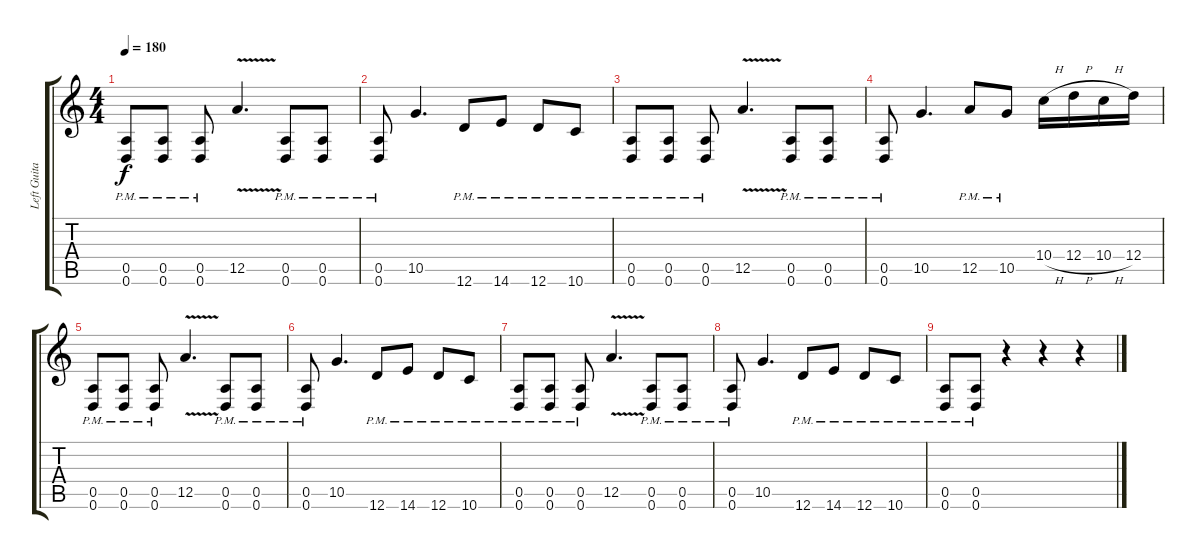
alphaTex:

\track ("Left Guitar" "Left Guita") {instrument overdrivenguitar}
\staff {score tabs}
\tuning (E4 B3 G3 D3 A2 D2) {hide}
\ts (4 4)
\tempo 180
\clef g2
\ks c
(0.5{pm} 0.6{pm}).8{dy f} (0.5{pm} 0.6{pm}).8 (0.5{pm} 0.6{pm}).8 12.5{v}.4{d} (0.5{pm} 0.6{pm}).8 (0.5{pm} 0.6{pm}).8 |
(0.5{pm} 0.6{pm}).8 10.5.4{d} 12.6{pm}.8 14.6{pm}.8 12.6{pm}.8 10.6{pm}.8 |
(0.5{pm} 0.6{pm}).8 (0.5{pm} 0.6{pm}).8 (0.5{pm} 0.6{pm}).8 12.5{v}.4{d} (0.5{pm} 0.6{pm}).8 (0.5{pm} 0.6{pm}).8 |
(0.5{pm} 0.6{pm}).8 10.5.4{d} 12.5{pm}.8 10.5{pm}.8 10.4{h}.16 12.4{h}.16 10.4{h}.16 12.4.16 |
(0.5{pm} 0.6{pm}).8 (0.5{pm} 0.6{pm}).8 (0.5{pm} 0.6{pm}).8 12.5{v}.4{d} (0.5{pm} 0.6{pm}).8 (0.5{pm} 0.6{pm}).8 |
(0.5{pm} 0.6{pm}).8 10.5.4{d} 12.6{pm}.8 14.6{pm}.8 12.6{pm}.8 10.6{pm}.8 |
(0.5{pm} 0.6{pm}).8 (0.5{pm} 0.6{pm}).8 (0.5{pm} 0.6{pm}).8 12.5{v}.4{d} (0.5{pm} 0.6{pm}).8 (0.5{pm} 0.6{pm}).8 |
(0.5{pm} 0.6{pm}).8 10.5.4{d} 12.6{pm}.8 14.6{pm}.8 12.6{pm}.8 10.6{pm}.8 |
(0.5{pm} 0.6{pm}).8 (0.5{pm} 0.6{pm}).8 r.4 r.4 r.4
